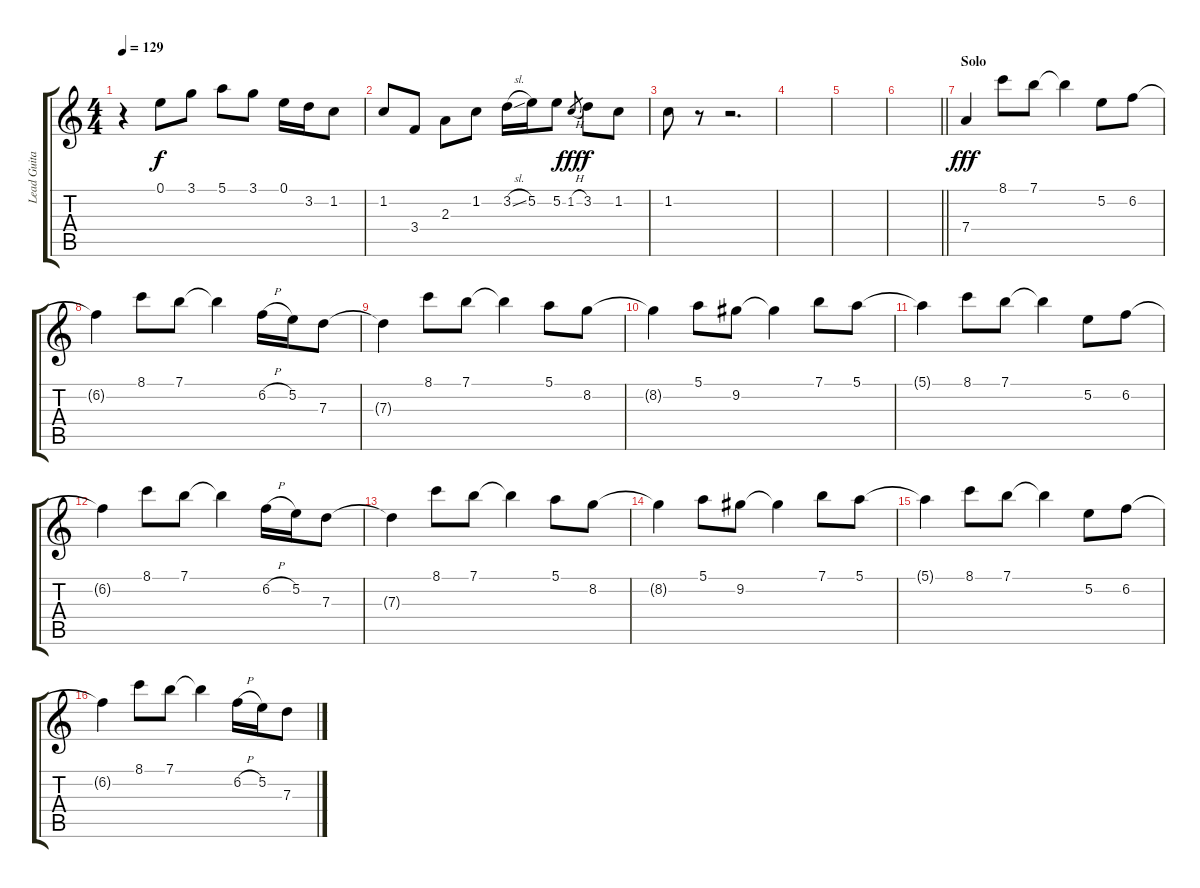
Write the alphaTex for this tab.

\track ("Lead Guitar R" "Lead Guita") {instrument distortionguitar}
\staff {score tabs}
\tuning (E4 B3 G3 D3 A2 E2) {hide}
\ts (4 4)
\tempo 129
\clef g2
\ks c
r.4{dy fff} 0.1.8{dy f} 3.1.8 5.1.8 3.1.8 0.1.16 3.2.16 1.2.8 |
1.2.8 3.4.8 2.3.8 1.2.8 3.2{sl}.16 5.2.16 5.2.8 1.2{h}.8{gr dy fff} 3.2.8{dy f} 1.2.8 |
1.2.8 r.8 r.2{d} |
|
|
\barLineRight lightlight
|
\section ("" "Solo")
7.4.4{dy fff balance 13 instrument distortionguitar} 8.1.8 7.1.8 7.1{t}.4 5.2.8 6.2.8 |
6.2{t}.4 8.1.8 7.1.8 7.1{t}.4 6.2{h}.16 5.2.16 7.3.8 |
7.3{t}.4 8.1.8 7.1.8 7.1{t}.4 5.1.8 8.2.8 |
8.2{t}.4 5.1.8 9.2.8 9.2{t}.4 7.1.8 5.1.8 |
5.1{t}.4 8.1.8 7.1.8 7.1{t}.4 5.2.8 6.2.8 |
6.2{t}.4 8.1.8 7.1.8 7.1{t}.4 6.2{h}.16 5.2.16 7.3.8 |
7.3{t}.4 8.1.8 7.1.8 7.1{t}.4 5.1.8 8.2.8 |
8.2{t}.4 5.1.8 9.2.8 9.2{t}.4 7.1.8 5.1.8 |
5.1{t}.4 8.1.8 7.1.8 7.1{t}.4 5.2.8 6.2.8 |
6.2{t}.4 8.1.8 7.1.8 7.1{t}.4 6.2{h}.16 5.2.16 7.3.8
